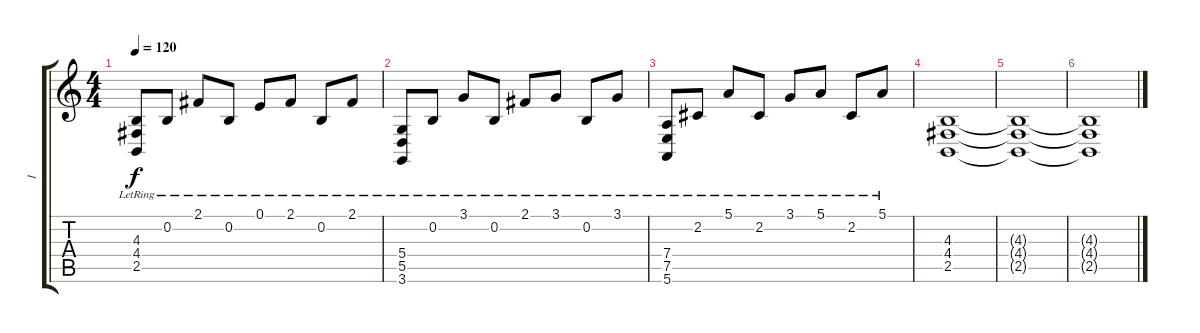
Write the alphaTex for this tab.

\track ("I" "I") {instrument tubularbells}
\staff {score tabs}
\tuning (E4 B3 G3 D3 A2 E2) {hide}
\ts (4 4)
\tempo 120
\clef g2
\ks c
(4.3{lr} 4.4{lr} 2.5{lr}).8{dy f} 0.2{lr}.8 2.1{lr}.8 0.2{lr}.8 0.1{lr}.8 2.1{lr}.8 0.2{lr}.8 2.1{lr}.8 |
(5.4{lr} 5.5{lr} 3.6{lr}).8 0.2{lr}.8 3.1{lr}.8 0.2{lr}.8 2.1{lr}.8 3.1{lr}.8 0.2{lr}.8 3.1{lr}.8 |
(7.4{lr} 7.5{lr} 5.6).8 2.2{lr}.8 5.1{lr}.8 2.2{lr}.8 3.1{lr}.8 5.1{lr}.8 2.2{lr}.8 5.1{lr}.8 |
(4.3 4.4 2.5).1{volume 0} |
(4.3{t} 4.4{t} 2.5{t}).1 |
(4.3{t} 4.4{t} 2.5{t}).1
